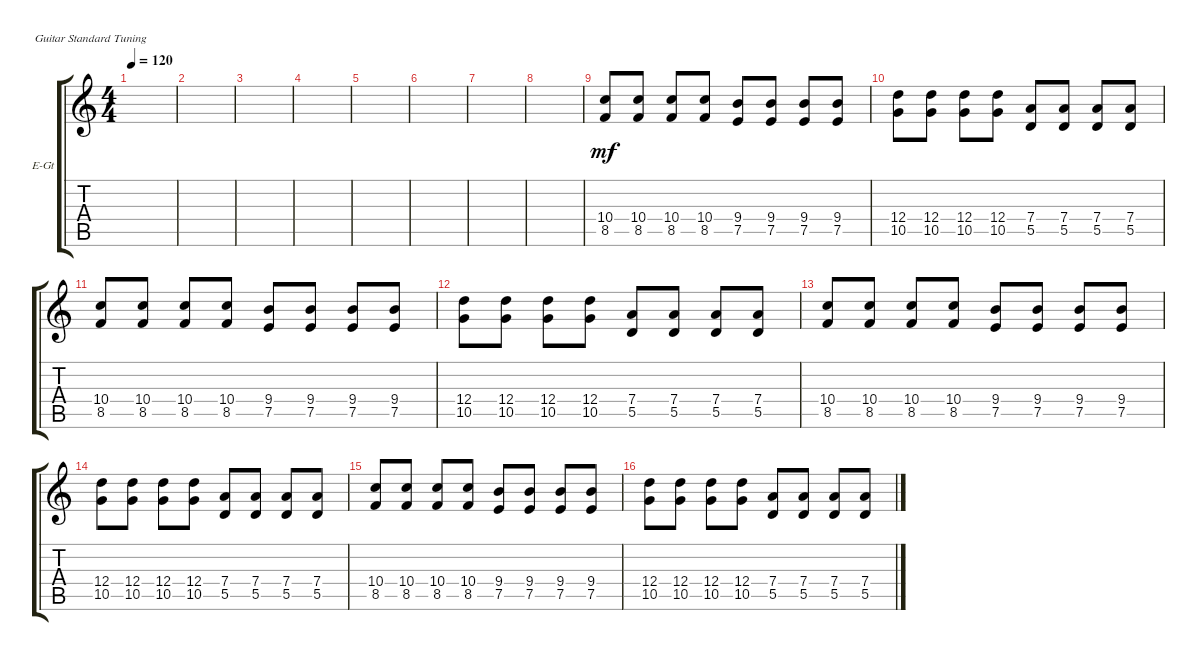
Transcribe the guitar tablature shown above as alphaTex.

\defaultSystemsLayout 4
\bracketExtendMode groupsimilarinstruments
\firstSystemTrackNameOrientation horizontal
\otherSystemsTrackNameOrientation horizontal
\track ("Electric Guitar" "E-Gt") {instrument distortionguitar}
\staff {score tabs}
\tuning (E4 B3 G3 D3 A2 E2)
\ts (4 4)
\tempo 120
\clef g2
\ks c
|
|
|
|
|
|
|
|
(8.5 10.4).8{dy mf} (8.5 10.4).8 (8.5 10.4).8 (8.5 10.4).8 (7.5 9.4).8 (7.5 9.4).8 (7.5 9.4).8 (7.5 9.4).8 |
(10.5 12.4).8 (10.5 12.4).8 (10.5 12.4).8 (10.5 12.4).8 (5.5 7.4).8 (5.5 7.4).8 (5.5 7.4).8 (5.5 7.4).8 |
(8.5 10.4).8 (8.5 10.4).8 (8.5 10.4).8 (8.5 10.4).8 (7.5 9.4).8 (7.5 9.4).8 (7.5 9.4).8 (7.5 9.4).8 |
(10.5 12.4).8 (10.5 12.4).8 (10.5 12.4).8 (10.5 12.4).8 (5.5 7.4).8 (5.5 7.4).8 (5.5 7.4).8 (5.5 7.4).8 |
(8.5 10.4).8 (8.5 10.4).8 (8.5 10.4).8 (8.5 10.4).8 (7.5 9.4).8 (7.5 9.4).8 (7.5 9.4).8 (7.5 9.4).8 |
(10.5 12.4).8 (10.5 12.4).8 (10.5 12.4).8 (10.5 12.4).8 (5.5 7.4).8 (5.5 7.4).8 (5.5 7.4).8 (5.5 7.4).8 |
(8.5 10.4).8 (8.5 10.4).8 (8.5 10.4).8 (8.5 10.4).8 (7.5 9.4).8 (7.5 9.4).8 (7.5 9.4).8 (7.5 9.4).8 |
(10.5 12.4).8 (10.5 12.4).8 (10.5 12.4).8 (10.5 12.4).8 (5.5 7.4).8 (5.5 7.4).8 (5.5 7.4).8 (5.5 7.4).8
